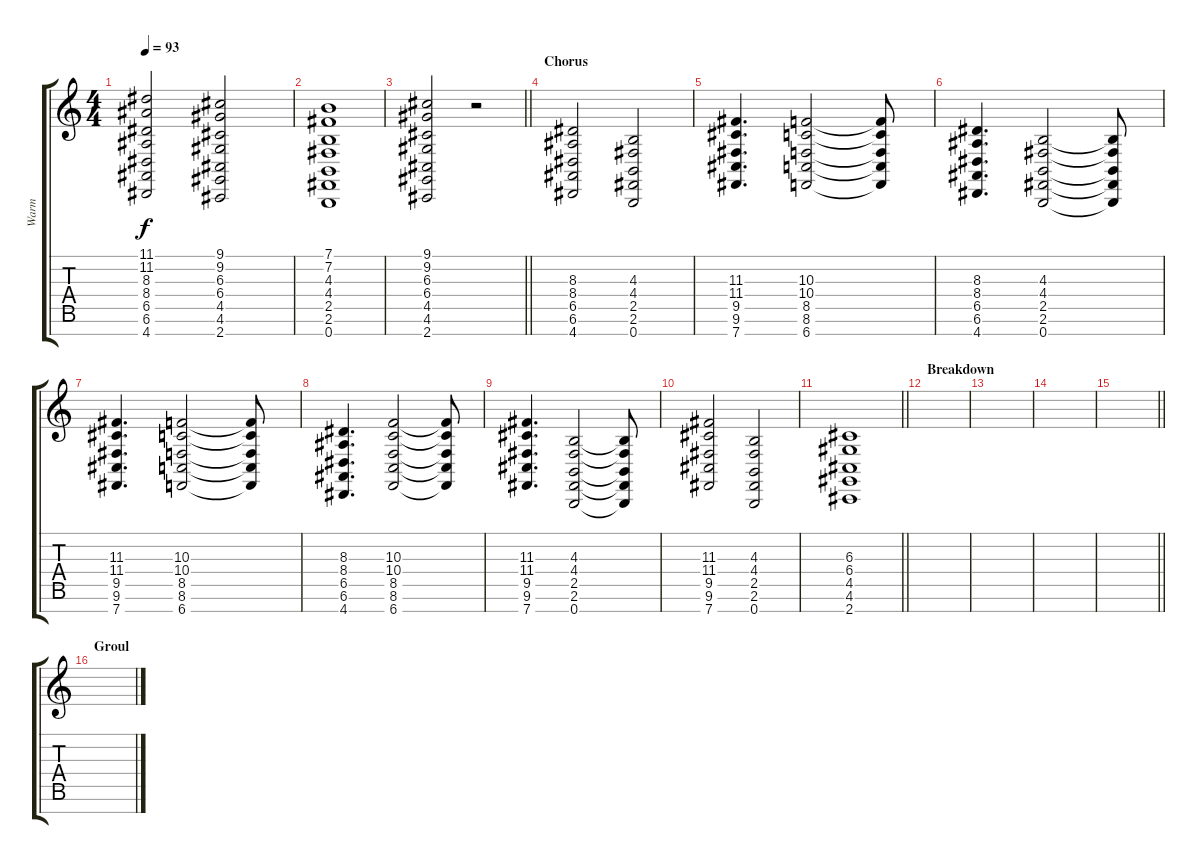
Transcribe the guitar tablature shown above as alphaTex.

\track ("Warm" "Warm") {instrument pad2warm}
\staff {score tabs}
\tuning (E4 B3 G3 D3 A2 E2 B1) {hide}
\ts (4 4)
\tempo 93
\clef g2
\ks c
(11.1 11.2 8.3 8.4 6.5 6.6 4.7).2{dy f} (9.1 9.2 6.3 6.4 4.5 4.6 2.7).2 |
(7.1 7.2 4.3 4.4 2.5 2.6 0.7).1 |
\barLineRight lightlight
(9.1 9.2 6.3 6.4 4.5 4.6 2.7).2 r.2 |
\section ("" "Chorus")
(8.3 8.4 6.5 6.6 4.7).2 (4.3 4.4 2.5 2.6 0.7).2 |
(11.3 11.4 9.5 9.6 7.7).4{d} (10.3 10.4 8.5 8.6 6.7).2 (10.3{t} 10.4{t} 8.5{t} 8.6{t} 6.7{t}).8 |
(8.3 8.4 6.5 6.6 4.7).4{d} (4.3 4.4 2.5 2.6 0.7).2 (4.3{t} 4.4{t} 2.5{t} 2.6{t} 0.7{t}).8 |
(11.3 11.4 9.5 9.6 7.7).4{d} (10.3 10.4 8.5 8.6 6.7).2 (10.3{t} 10.4{t} 8.5{t} 8.6{t} 6.7{t}).8 |
(8.3 8.4 6.5 6.6 4.7).4{d} (10.3 10.4 8.5 8.6 6.7).2 (10.3{t} 10.4{t} 8.5{t} 8.6{t} 6.7{t}).8 |
(11.3 11.4 9.5 9.6 7.7).4{d} (4.3 4.4 2.5 2.6 0.7).2 (4.3{t} 4.4{t} 2.5{t} 2.6{t} 0.7{t}).8 |
(11.3 11.4 9.5 9.6 7.7).2 (4.3 4.4 2.5 2.6 0.7).2 |
\barLineRight lightlight
(6.3 6.4 4.5 4.6 2.7).1 |
\section ("" "Breakdown")
|
|
|
\barLineRight lightlight
|
\section ("" "Groul")
